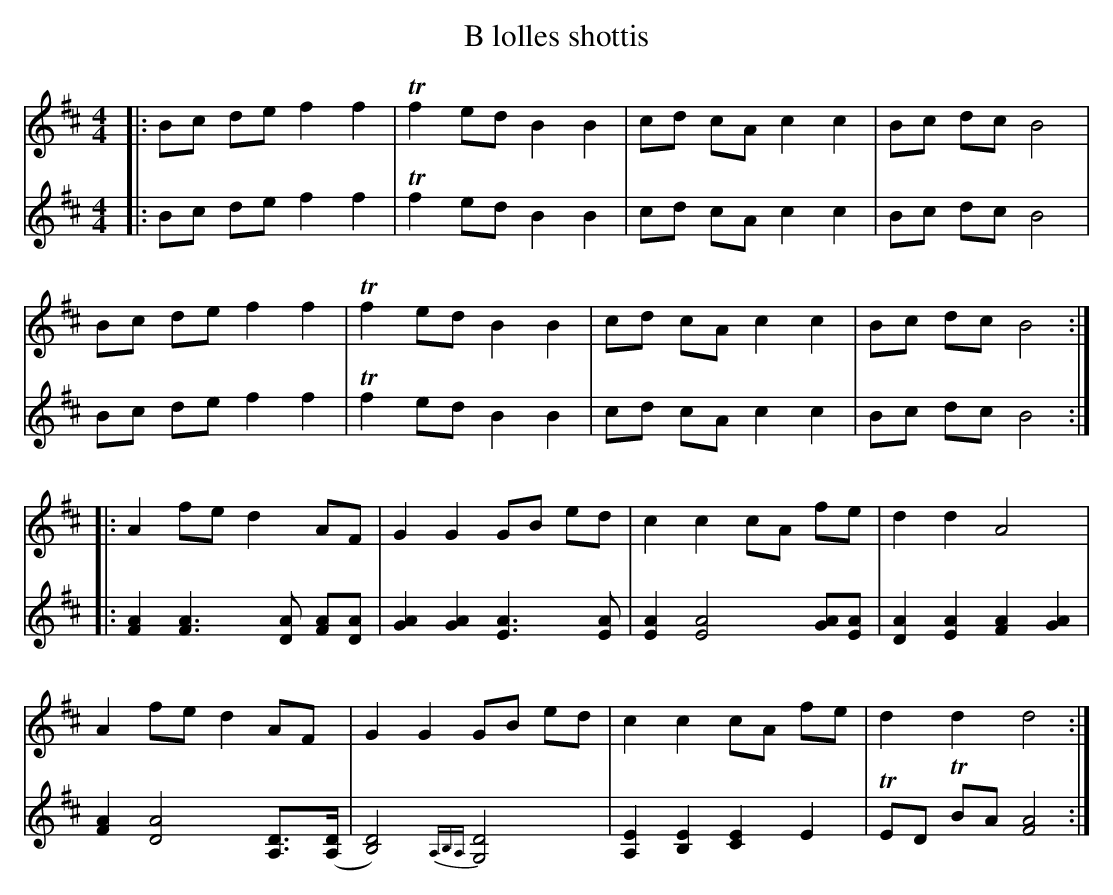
X:1
T:B lolles shottis
M:4/4
L:1/8
K:Bm
V:1
|: Bc de f2 f2 | Tf2 ed B2 B2 | cd cA c2 c2 | Bc dc B4 |
V:2
|: Bc de f2 f2 | Tf2 ed B2 B2 | cd cA c2 c2 | Bc dc B4 |
V:1
Bc de f2 f2 | Tf2 ed B2 B2 | cd cA c2 c2 | Bc dc B4 :|:
V:2
Bc de f2 f2 | Tf2 ed B2 B2 | cd cA c2 c2 | Bc dc B4 :|:
V:1
A2 fe d2 AF | G2 G2 GB ed | c2 c2 cA fe | d2 d2 A4 |
V:2
[FA]2 [FA]3 [DA] [FA][DA] | [GA]2 [GA]2 [EA]3 [EA] | [EA]2 [EA]4 [GA][EA]  | [DA]2[EA]2[FA]2[GA]2 |
V:1
A2 fe d2 AF | G2 G2 GB ed | c2 c2 cA fe | d2 d2 d4 :|
V:2
[FA]2 [DA]4 [DA,]>([DA,] | [DB,]4) {A,B,A,}[G,D]4 | [A,E]2 [B,E]2 [CE]2 E2 | TED TBA [F4A4] :|
